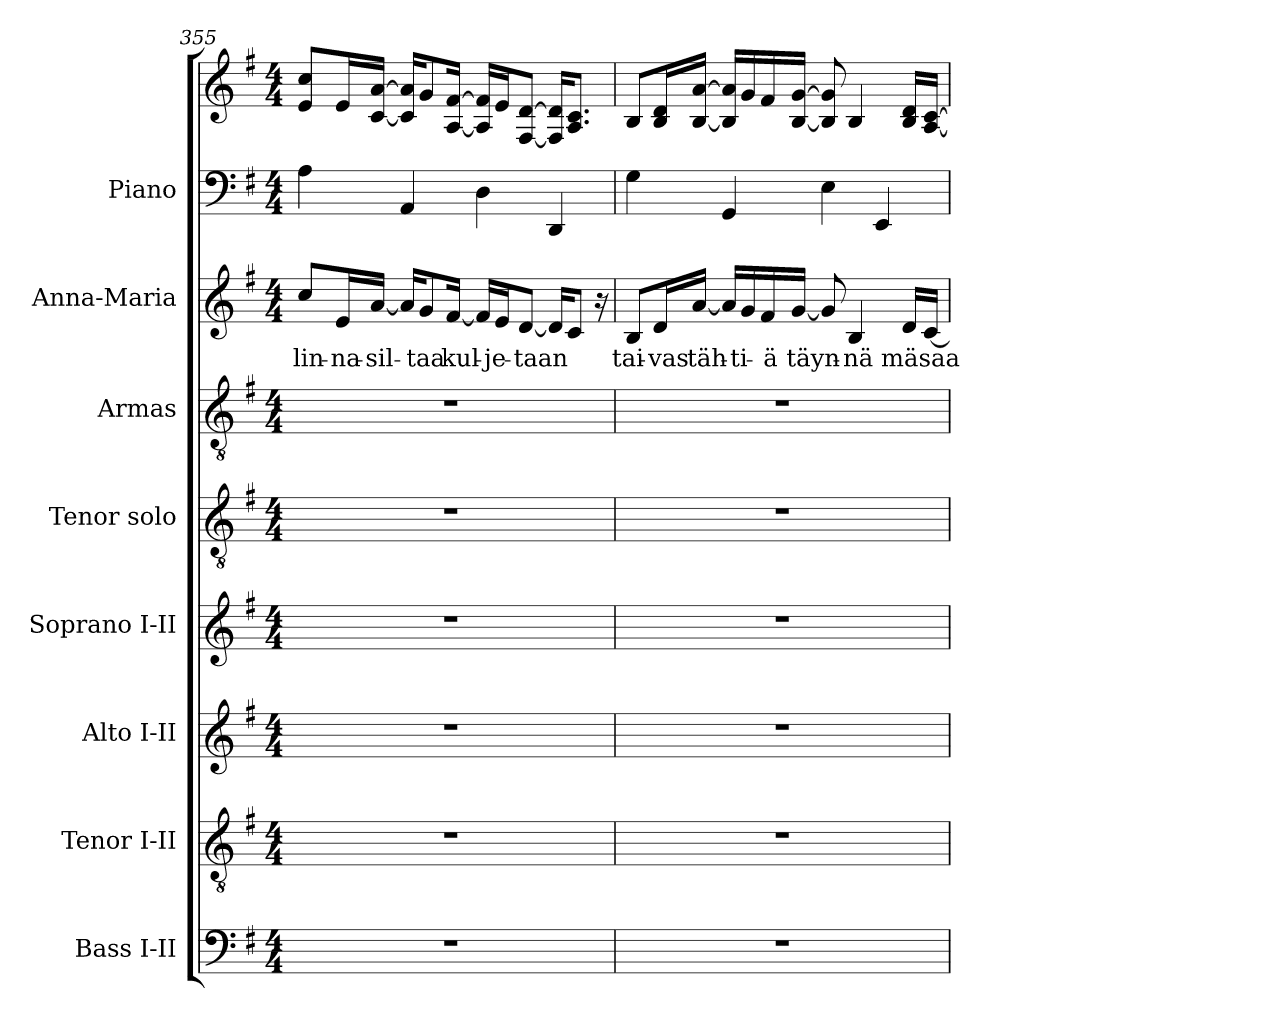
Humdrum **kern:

**kern	**kern	**kern	**kern	**kern	**kern	**kern	**text	**kern	**kern
*part8	*part7	*part6	*part5	*part4	*part3	*part2	*part2	*part1	*part1
*staff9	*staff8	*staff7	*staff6	*staff5	*staff4	*staff3	*staff3	*staff2	*staff1
*I"Bass I-II	*I"Tenor I-II	*I"Alto I-II	*I"Soprano I-II	*I"Tenor solo	*I"Armas	*I"Anna-Maria	*	*I"Piano	*
*I'B.	*I'T.	*I'A.	*I'S.	*I'T. Solo	*I'Armas	*I'A-M	*	*I'Pno.	*
*clefF4	*clefGv2	*clefG2	*clefG2	*clefGv2	*clefGv2	*clefG2	*	*clefF4	*clefG2
*	*ITrd7c12	*	*	*ITrd7c12	*ITrd7c12	*	*	*	*
*k[f#]	*k[f#]	*k[f#]	*k[f#]	*k[f#]	*k[f#]	*k[f#]	*	*k[f#]	*k[f#]
*G:	*G:	*G:	*G:	*G:	*G:	*G:	*	*G:	*G:
*M4/4	*M4/4	*M4/4	*M4/4	*M4/4	*M4/4	*M4/4	*	*M4/4	*M4/4
=355	=355	=355	=355	=355	=355	=355	=355	=355	=355
!	!	!	!	!	!	!	!LO:LY:b:color=#000000	!	!
1r	1r	1r	1r	1r	1r	8cci/L	lin-	4Ai\	8ei/ 8cciL
!	!	!	!	!	!	!	!LO:LY:b:color=#000000	!	!
.	.	.	.	.	.	16ei/L	-na-	.	16ei/L
!	!	!	!	!	!	!	!LO:LY:b:color=#000000	!	!
.	.	.	.	.	.	[<16ai/JJ	-sil-	.	[<16ci/ [>16aiJJ
.	.	.	.	.	.	16ai/KL]	.	4AAi/	16ci/] 16ai]KL
!	!	!	!	!	!	!	!LO:LY:b:color=#000000	!	!
.	.	.	.	.	.	8gi/	-taa	.	8gi/
!	!	!	!	!	!	!	!LO:LY:b:color=#000000	!	!
.	.	.	.	.	.	[<16f#i/Jk	kul-	.	[<16Ai/ [>16f#iJk
.	.	.	.	.	.	16f#i/LL]	.	4Di\	16Ai/] 16f#i]LL
!	!	!	!	!	!	!	!LO:LY:b:color=#000000	!	!
.	.	.	.	.	.	16ei/J	-je-	.	16ei/J
!	!	!	!	!	!	!	!LO:LY:b:color=#000000	!	!
.	.	.	.	.	.	[<8di/J	-taan	.	[<8F#i/ [>8diJ
.	.	.	.	.	.	16di/KL]	.	4DDi/	16F#i/] 16di]KL
.	.	.	.	.	.	8ci/J	.	.	8.Ai/ 8.ciJ
.	.	.	.	.	.	16r	.	.	.
=356	=356	=356	=356	=356	=356	=356	=356	=356	=356
!	!	!	!	!	!	!	!LO:LY:b:color=#000000	!	!
1r	1r	1r	1r	1r	1r	8Bi/L	tai-	4Gi\	8Bi/L
!	!	!	!	!	!	!	!LO:LY:b:color=#000000	!	!
.	.	.	.	.	.	16di/L	-vas	.	16Bi/ 16diL
!	!	!	!	!	!	!	!LO:LY:b:color=#000000	!	!
.	.	.	.	.	.	[<16ai/JJ	täh-	.	[<16Bi/ [>16aiJJ
.	.	.	.	.	.	16ai/LL]	.	4GGi/	16Bi/] 16ai]LL
!	!	!	!	!	!	!	!LO:LY:b:color=#000000	!	!
.	.	.	.	.	.	16gi/	-ti-	.	16gi/
!	!	!	!	!	!	!	!LO:LY:b:color=#000000	!	!
.	.	.	.	.	.	16f#i/	-ä	.	16f#i/
!	!	!	!	!	!	!	!LO:LY:b:color=#000000	!	!
.	.	.	.	.	.	[<16gi/JJ	täyn-	.	[<16Bi/ [>16giJJ
.	.	.	.	.	.	8gi/]	.	4Ei\	8Bi/] 8gi]
!	!	!	!	!	!	!	!LO:LY:b:color=#000000	!	!
.	.	.	.	.	.	4Bi/	-nä	.	4Bi/
.	.	.	.	.	.	.	.	4EEi/	.
!	!	!	!	!	!	!	!LO:LY:b:color=#000000	!	!
.	.	.	.	.	.	16di/LL	mä	.	16Bi/ 16diLL
!	!	!	!	!	!	!	!LO:LY:b:color=#000000	!	!
.	.	.	.	.	.	[<16ci/JJ	saa-	.	[<16Ai/ [>16ciJJ
=	=	=	=	=	=	=	=	=	=
*-	*-	*-	*-	*-	*-	*-	*-	*-	*-
